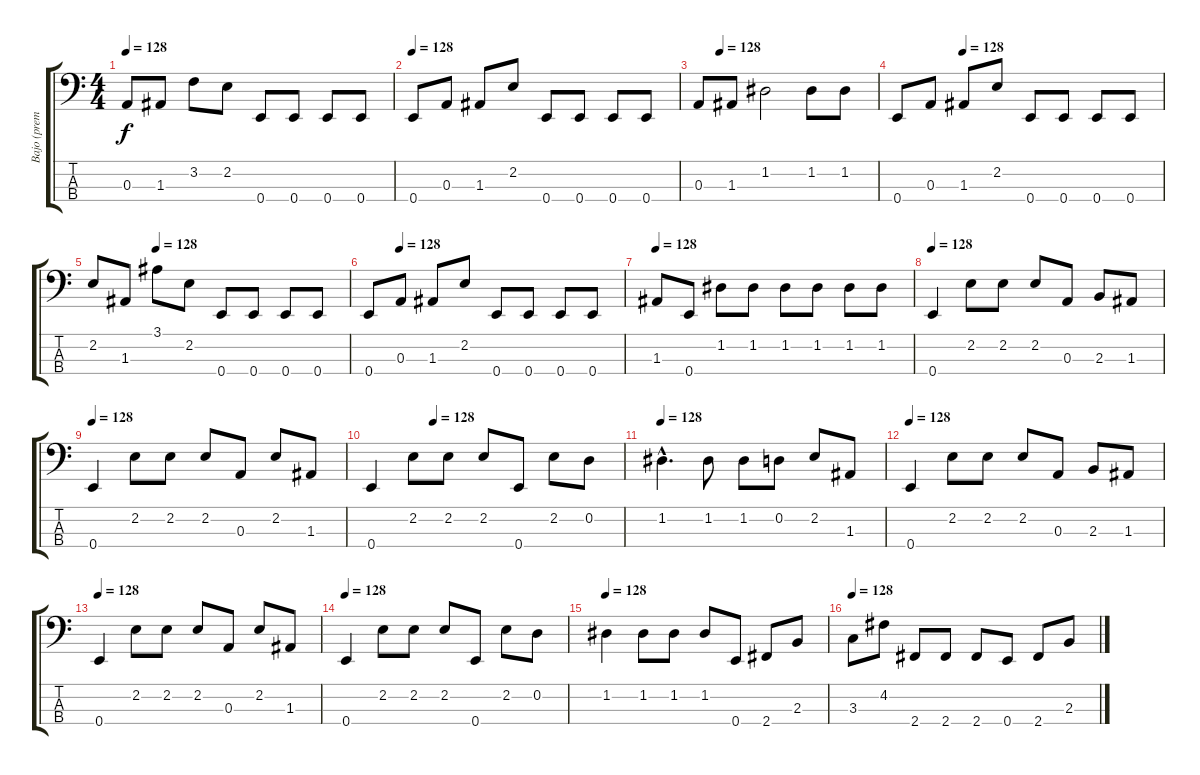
\track ("Bajo (premio)" "Bajo (prem") {instrument electricbasspick}
\staff {score tabs}
\tuning (G2 D2 A1 E1) {hide}
\ts (4 4)
\tempo 128
\clef f4
\ks c
0.3.8{dy f} 1.3.8 3.2.8 2.2.8 0.4.8 0.4.8 0.4.8 0.4.8 |
\tempo 128
0.4.8 0.3.8 1.3.8 2.2.8 0.4.8 0.4.8 0.4.8 0.4.8 |
\tempo (128 0.125)
0.3.8 1.3.8 1.2.2 1.2.8 1.2.8 |
\tempo (128 0.25)
0.4.8 0.3.8 1.3.8 2.2.8 0.4.8 0.4.8 0.4.8 0.4.8 |
\tempo (128 0.25)
2.2.8 1.3.8 3.1.8 2.2.8 0.4.8 0.4.8 0.4.8 0.4.8 |
\tempo (128 0.125)
0.4.8 0.3.8 1.3.8 2.2.8 0.4.8 0.4.8 0.4.8 0.4.8 |
\tempo 128
1.3.8 0.4.8 1.2.8 1.2.8 1.2.8 1.2.8 1.2.8 1.2.8 |
\tempo 128
0.4.4 2.2.8 2.2.8 2.2.8 0.3.8 2.3.8 1.3.8 |
\tempo 128
0.4.4 2.2.8 2.2.8 2.2.8 0.3.8 2.2.8 1.3.8 |
\tempo (128 0.25)
0.4.4 2.2.8 2.2.8 2.2.8 0.4.8 2.2.8 0.2.8 |
\tempo 128
1.2{hac}.4{d} 1.2.8 1.2.8 0.2.8 2.2.8 1.3.8 |
\tempo 128
0.4.4 2.2.8 2.2.8 2.2.8 0.3.8 2.3.8 1.3.8 |
\tempo 128
0.4.4 2.2.8 2.2.8 2.2.8 0.3.8 2.2.8 1.3.8 |
\tempo 128
0.4.4 2.2.8 2.2.8 2.2.8 0.4.8 2.2.8 0.2.8 |
\tempo 128
1.2.4 1.2.8 1.2.8 1.2.8 0.4.8 2.4.8 2.3.8 |
\tempo 128
3.3.8 4.2.8 2.4.8 2.4.8 2.4.8 0.4.8 2.4.8 2.3.8
